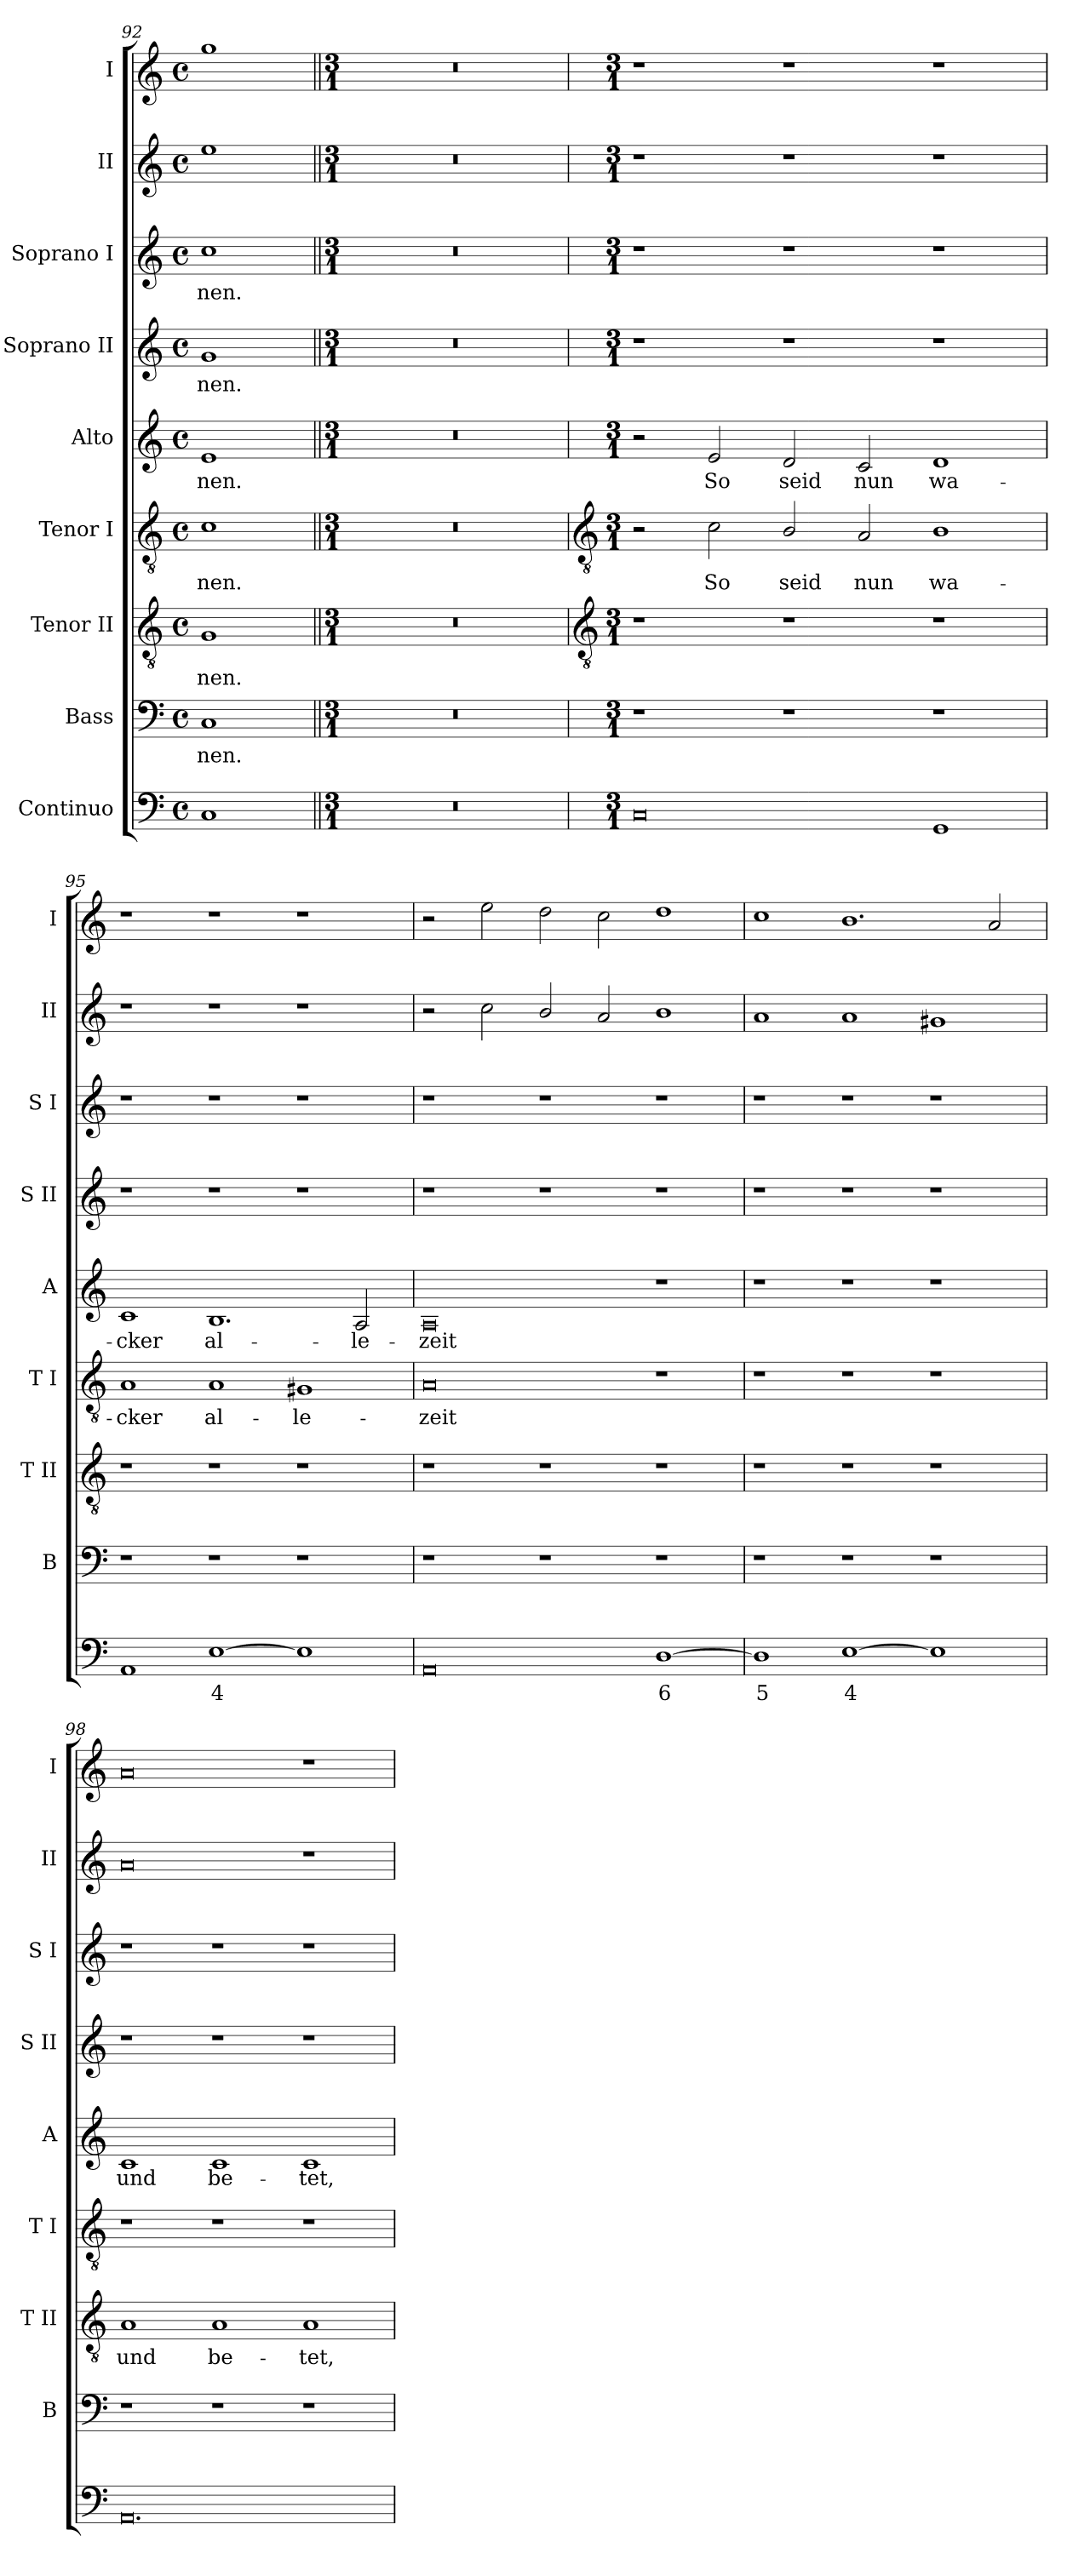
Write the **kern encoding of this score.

**kern	**text	**kern	**text	**kern	**text	**kern	**text	**kern	**text	**kern	**text	**kern	**text	**kern	**kern
*part9	*part9	*part8	*part8	*part7	*part7	*part6	*part6	*part5	*part5	*part4	*part4	*part3	*part3	*part2	*part1
*staff9	*staff9	*staff8	*staff8	*staff7	*staff7	*staff6	*staff6	*staff5	*staff5	*staff4	*staff4	*staff3	*staff3	*staff2	*staff1
*I"Continuo	*	*I"Bass	*	*I"Tenor II	*	*I"Tenor I	*	*I"Alto	*	*I"Soprano II	*	*I"Soprano I	*	*I"II	*I"I
*	*	*I'B	*	*I'T II	*	*I'T I	*	*I'A	*	*I'S II	*	*I'S I	*	*I'II	*I'I
*clefF4	*	*clefF4	*	*clefGv2	*	*clefGv2	*	*clefG2	*	*clefG2	*	*clefG2	*	*clefG2	*clefG2
*k[]	*	*k[]	*	*k[]	*	*k[]	*	*k[]	*	*k[]	*	*k[]	*	*k[]	*k[]
*C:	*	*C:	*	*C:	*	*C:	*	*C:	*	*C:	*	*C:	*	*C:	*C:
*M4/4	*	*M4/4	*	*M4/4	*	*M4/4	*	*M4/4	*	*M4/4	*	*M4/4	*	*M4/4	*M4/4
*met(c)	*	*met(c)	*	*met(c)	*	*met(c)	*	*met(c)	*	*met(c)	*	*met(c)	*	*met(c)	*met(c)
=92	=92	=92	=92	=92	=92	=92	=92	=92	=92	=92	=92	=92	=92	=92	=92
!	!	!	!LO:LY:b	!	!LO:LY:b	!	!LO:LY:b	!	!LO:LY:b	!	!LO:LY:b	!	!LO:LY:b	!	!
1C	.	1C	-nen.	1G	-nen.	1c	-nen.	1e	nen.	1g	-nen.	1cc	nen.	1ee	1gg
=93||	=93||	=93||	=93||	=93||	=93||	=93||	=93||	=93||	=93||	=93||	=93||	=93||	=93||	=93||	=93||
*M3/1	*	*M3/1	*	*M3/1	*	*M3/1	*	*M3/1	*	*M3/1	*	*M3/1	*	*M3/1	*M3/1
0.r	.	0.r	.	0.r	.	0.r	.	0.r	.	0.r	.	0.r	.	0.r	0.r
!!LO:LB:g=z
=94	=94	=94	=94	=94	=94	=94	=94	=94	=94	=94	=94	=94	=94	=94	=94
*	*	*	*	*clefGv2	*	*clefGv2	*	*	*	*	*	*	*	*	*
*M3/1	*	*M3/1	*	*M3/1	*	*M3/1	*	*M3/1	*	*M3/1	*	*M3/1	*	*M3/1	*M3/1
0C	.	1r	.	1r	.	2r	.	2r	.	1r	.	1r	.	1r	1r
!	!	!	!	!	!	!	!LO:LY:b	!	!LO:LY:b	!	!	!	!	!	!
.	.	.	.	.	.	2c	So	2e	So	.	.	.	.	.	.
!	!	!	!	!	!	!	!LO:LY:b	!	!LO:LY:b	!	!	!	!	!	!
.	.	1r	.	1r	.	2B/	seid	2d	seid	1r	.	1r	.	1r	1r
!	!	!	!	!	!	!	!LO:LY:b	!	!LO:LY:b	!	!	!	!	!	!
.	.	.	.	.	.	2A	nun	2c	nun	.	.	.	.	.	.
!	!	!	!	!	!	!	!LO:LY:b	!	!LO:LY:b	!	!	!	!	!	!
1GG	.	1r	.	1r	.	1B	wa-	1d	wa-	1r	.	1r	.	1r	1r
=95	=95	=95	=95	=95	=95	=95	=95	=95	=95	=95	=95	=95	=95	=95	=95
!	!	!	!	!	!	!	!LO:LY:b	!	!LO:LY:b	!	!	!	!	!	!
1AA	.	1r	.	1r	.	1A	-cker	1c	-cker	1r	.	1r	.	1r	1r
!	!LO:LY:b	!	!	!	!	!	!LO:LY:b	!	!LO:LY:b	!	!	!	!	!	!
[1E	4	1r	.	1r	.	1A	al-	1.B	al-	1r	.	1r	.	1r	1r
!	!	!	!	!	!	!	!LO:LY:b	!	!	!	!	!	!	!	!
1E]	.	1r	.	1r	.	1G#X	-le-	.	.	1r	.	1r	.	1r	1r
!	!	!	!	!	!	!	!	!	!LO:LY:b	!	!	!	!	!	!
.	.	.	.	.	.	.	.	2A	-le-	.	.	.	.	.	.
=96	=96	=96	=96	=96	=96	=96	=96	=96	=96	=96	=96	=96	=96	=96	=96
!	!	!	!	!	!	!	!LO:LY:b	!	!LO:LY:b	!	!	!	!	!	!
0AA	.	1r	.	1r	.	0A	-zeit	0A	-zeit	1r	.	1r	.	2r	2r
.	.	.	.	.	.	.	.	.	.	.	.	.	.	2cc	2ee
.	.	1r	.	1r	.	.	.	.	.	1r	.	1r	.	2b/	2dd
.	.	.	.	.	.	.	.	.	.	.	.	.	.	2a	2cc
!	!LO:LY:b	!	!	!	!	!	!	!	!	!	!	!	!	!	!
[1D	6	1r	.	1r	.	1r	.	1r	.	1r	.	1r	.	1b	1dd
=97	=97	=97	=97	=97	=97	=97	=97	=97	=97	=97	=97	=97	=97	=97	=97
!	!LO:LY:b	!	!	!	!	!	!	!	!	!	!	!	!	!	!
1D]	5	1r	.	1r	.	1r	.	1r	.	1r	.	1r	.	1a	1cc
!	!LO:LY:b	!	!	!	!	!	!	!	!	!	!	!	!	!	!
[1E	4	1r	.	1r	.	1r	.	1r	.	1r	.	1r	.	1a	1.b
1E]	.	1r	.	1r	.	1r	.	1r	.	1r	.	1r	.	1g#X	.
.	.	.	.	.	.	.	.	.	.	.	.	.	.	.	2a
=98	=98	=98	=98	=98	=98	=98	=98	=98	=98	=98	=98	=98	=98	=98	=98
!	!	!	!	!	!LO:LY:b	!	!	!	!LO:LY:b	!	!	!	!	!	!
0.AA	.	1r	.	1A	und	1r	.	1c	und	1r	.	1r	.	0a	0a
!	!	!	!	!	!LO:LY:b	!	!	!	!LO:LY:b	!	!	!	!	!	!
.	.	1r	.	1A	be-	1r	.	1c	be-	1r	.	1r	.	.	.
!	!	!	!	!	!LO:LY:b	!	!	!	!LO:LY:b	!	!	!	!	!	!
.	.	1r	.	1A	-tet,	1r	.	1c	-tet,	1r	.	1r	.	1r	1r
=	=	=	=	=	=	=	=	=	=	=	=	=	=	=	=
*-	*-	*-	*-	*-	*-	*-	*-	*-	*-	*-	*-	*-	*-	*-	*-
